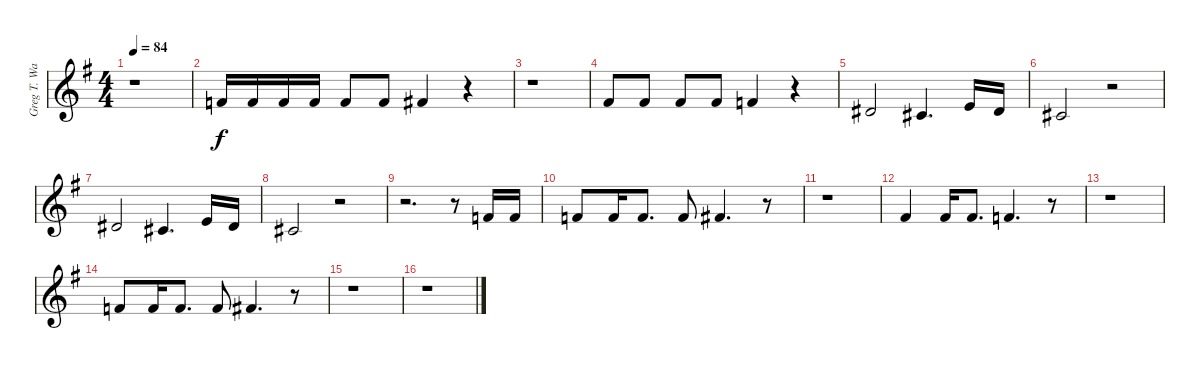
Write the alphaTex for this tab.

\track ("Greg T. Walker Vocals" "Greg T. Wa") {instrument piccolo}
\staff {score}
\tuning (Eb4 Bb3 Gb3 Db3 Ab2 Eb2) {hide}
\ts (4 4)
\tempo 84
\clef g2
\ks g
r.1{dy f} |
7.2.16 7.2.16 7.2.16 7.2.16 7.2.8 7.2.8 8.2.4 r.4 |
r.1 |
8.2.8 8.2.8 8.2.8 8.2.8 7.2.4 r.4 |
9.3.2 7.3.4{d} 10.3.16 9.3.16 |
7.3.2 r.2 |
9.3.2 7.3.4{d} 10.3.16 9.3.16 |
7.3.2 r.2 |
r.2{d} r.8 7.2.16 7.2.16 |
7.2.8 7.2.16 7.2.8{d} 7.2.8 8.2.4{d} r.8 |
r.1 |
8.2.4 8.2.16 8.2.8{d} 7.2.4{d} r.8 |
r.1 |
7.2.8 7.2.16 7.2.8{d} 7.2.8 8.2.4{d} r.8 |
r.1 |
r.1
